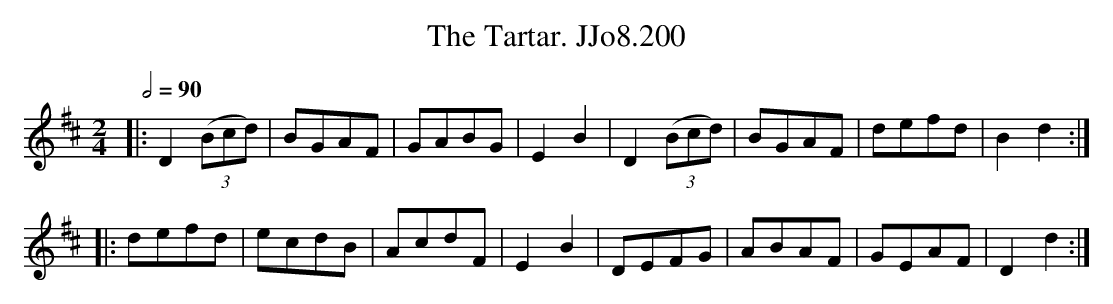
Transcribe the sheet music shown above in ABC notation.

X:1
T:Tartar. JJo8.200, The
M:2/4
L:1/8
Q:1/2=90
K:Bm
|:D2((3Bcd)|BGAF|GABG|E2B2|D2((3Bcd)|BGAF|defd|B2d2:|
|:defd|ecdB|AcdF|E2B2|DEFG|ABAF|GEAF|D2d2:|
